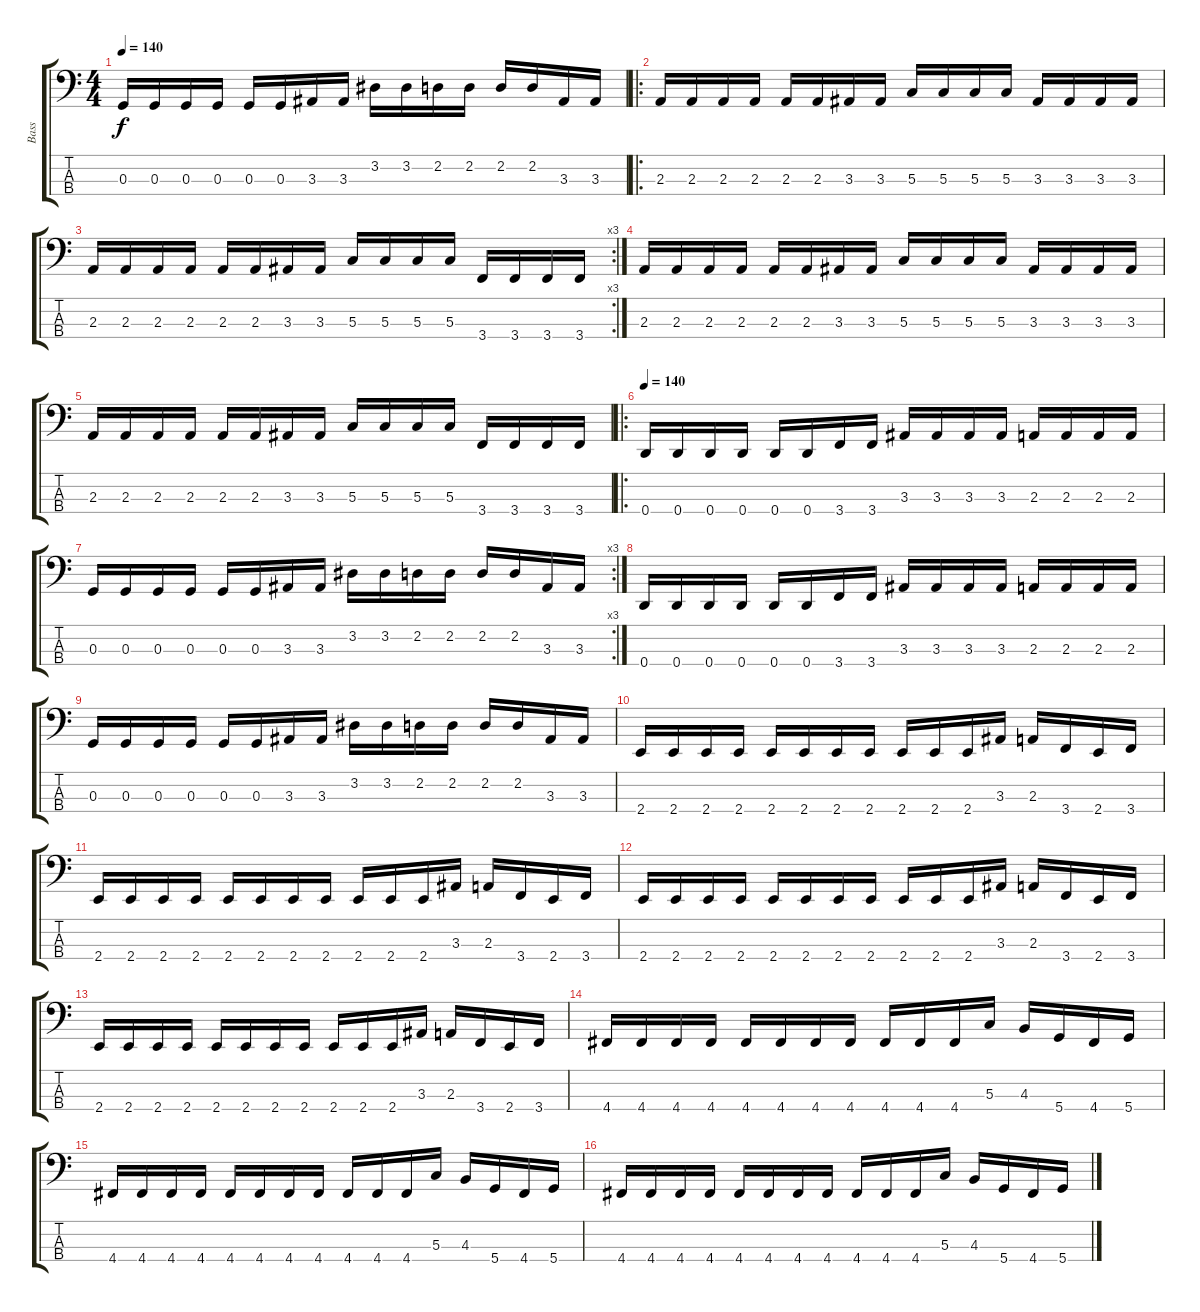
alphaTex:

\track ("Bass" "Bass") {instrument electricbasspick}
\staff {score tabs}
\tuning (F2 C2 G1 D1) {hide}
\ts (4 4)
\tempo 140
\clef f4
\ks c
0.3.16{dy f} 0.3.16 0.3.16 0.3.16 0.3.16 0.3.16 3.3.16 3.3.16 3.2.16 3.2.16 2.2.16 2.2.16 2.2.16 2.2.16 3.3.16 3.3.16 |
\ro
2.3.16 2.3.16 2.3.16 2.3.16 2.3.16 2.3.16 3.3.16 3.3.16 5.3.16 5.3.16 5.3.16 5.3.16 3.3.16 3.3.16 3.3.16 3.3.16 |
\rc 3
2.3.16 2.3.16 2.3.16 2.3.16 2.3.16 2.3.16 3.3.16 3.3.16 5.3.16 5.3.16 5.3.16 5.3.16 3.4.16 3.4.16 3.4.16 3.4.16 |
2.3.16 2.3.16 2.3.16 2.3.16 2.3.16 2.3.16 3.3.16 3.3.16 5.3.16 5.3.16 5.3.16 5.3.16 3.3.16 3.3.16 3.3.16 3.3.16 |
2.3.16 2.3.16 2.3.16 2.3.16 2.3.16 2.3.16 3.3.16 3.3.16 5.3.16 5.3.16 5.3.16 5.3.16 3.4.16 3.4.16 3.4.16 3.4.16 |
\ro
\tempo 140
0.4.16 0.4.16 0.4.16 0.4.16 0.4.16 0.4.16 3.4.16 3.4.16 3.3.16 3.3.16 3.3.16 3.3.16 2.3.16 2.3.16 2.3.16 2.3.16 |
\rc 3
0.3.16 0.3.16 0.3.16 0.3.16 0.3.16 0.3.16 3.3.16 3.3.16 3.2.16 3.2.16 2.2.16 2.2.16 2.2.16 2.2.16 3.3.16 3.3.16 |
0.4.16 0.4.16 0.4.16 0.4.16 0.4.16 0.4.16 3.4.16 3.4.16 3.3.16 3.3.16 3.3.16 3.3.16 2.3.16 2.3.16 2.3.16 2.3.16 |
0.3.16 0.3.16 0.3.16 0.3.16 0.3.16 0.3.16 3.3.16 3.3.16 3.2.16 3.2.16 2.2.16 2.2.16 2.2.16 2.2.16 3.3.16 3.3.16 |
2.4.16 2.4.16 2.4.16 2.4.16 2.4.16 2.4.16 2.4.16 2.4.16 2.4.16 2.4.16 2.4.16 3.3.16 2.3.16 3.4.16 2.4.16 3.4.16 |
2.4.16 2.4.16 2.4.16 2.4.16 2.4.16 2.4.16 2.4.16 2.4.16 2.4.16 2.4.16 2.4.16 3.3.16 2.3.16 3.4.16 2.4.16 3.4.16 |
2.4.16 2.4.16 2.4.16 2.4.16 2.4.16 2.4.16 2.4.16 2.4.16 2.4.16 2.4.16 2.4.16 3.3.16 2.3.16 3.4.16 2.4.16 3.4.16 |
2.4.16 2.4.16 2.4.16 2.4.16 2.4.16 2.4.16 2.4.16 2.4.16 2.4.16 2.4.16 2.4.16 3.3.16 2.3.16 3.4.16 2.4.16 3.4.16 |
4.4.16 4.4.16 4.4.16 4.4.16 4.4.16 4.4.16 4.4.16 4.4.16 4.4.16 4.4.16 4.4.16 5.3.16 4.3.16 5.4.16 4.4.16 5.4.16 |
4.4.16 4.4.16 4.4.16 4.4.16 4.4.16 4.4.16 4.4.16 4.4.16 4.4.16 4.4.16 4.4.16 5.3.16 4.3.16 5.4.16 4.4.16 5.4.16 |
4.4.16 4.4.16 4.4.16 4.4.16 4.4.16 4.4.16 4.4.16 4.4.16 4.4.16 4.4.16 4.4.16 5.3.16 4.3.16 5.4.16 4.4.16 5.4.16
